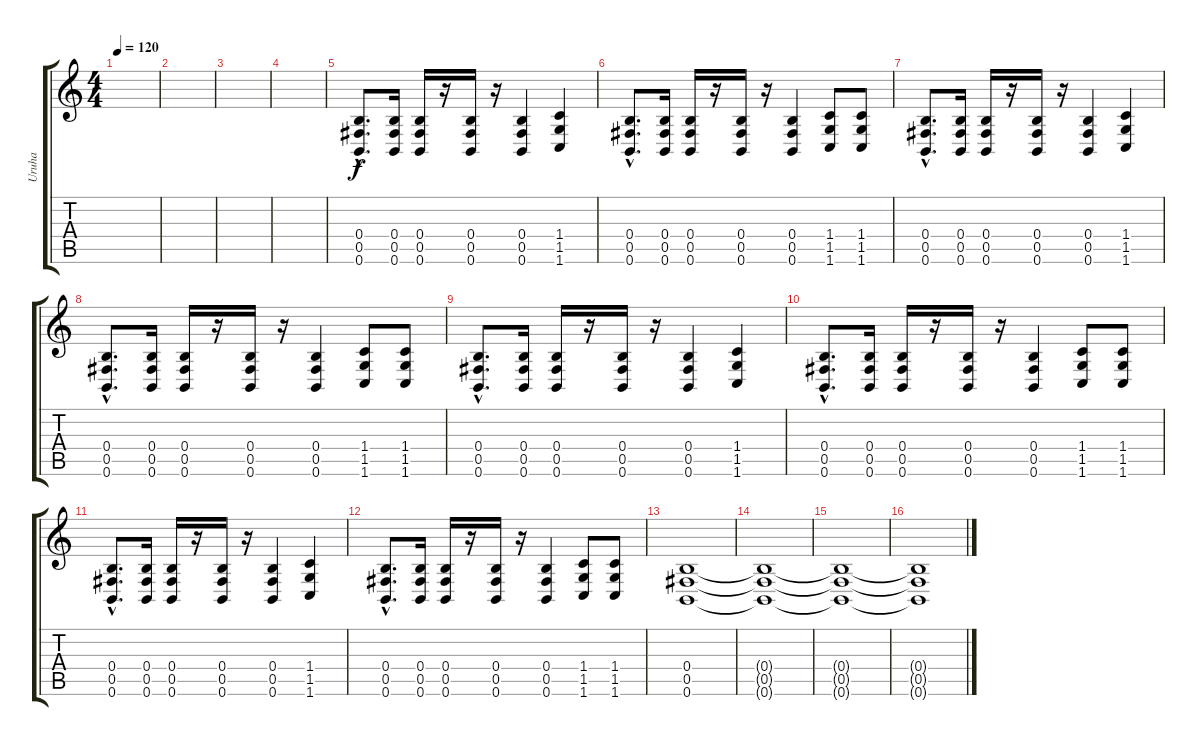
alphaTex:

\track ("Uruha" "Uruha") {instrument distortionguitar}
\staff {score tabs}
\tuning (Db4 Ab3 E3 B2 Gb2 B1) {hide}
\ts (4 4)
\tempo 120
\clef g2
\ks c
|
|
|
|
(0.4{hac} 0.5{hac} 0.6{hac}).8{d} (0.4 0.5 0.6).16 (0.4 0.5 0.6).16 r.16 (0.4 0.5 0.6).16 r.16 (0.4 0.5 0.6).4 (1.4 1.5 1.6).4 |
(0.4{hac} 0.5{hac} 0.6{hac}).8{d} (0.4 0.5 0.6).16 (0.4 0.5 0.6).16 r.16 (0.4 0.5 0.6).16 r.16 (0.4 0.5 0.6).4 (1.4 1.5 1.6).8 (1.4 1.5 1.6).8 |
(0.4{hac} 0.5{hac} 0.6{hac}).8{d} (0.4 0.5 0.6).16 (0.4 0.5 0.6).16 r.16 (0.4 0.5 0.6).16 r.16 (0.4 0.5 0.6).4 (1.4 1.5 1.6).4 |
(0.4{hac} 0.5{hac} 0.6{hac}).8{d} (0.4 0.5 0.6).16 (0.4 0.5 0.6).16 r.16 (0.4 0.5 0.6).16 r.16 (0.4 0.5 0.6).4 (1.4 1.5 1.6).8 (1.4 1.5 1.6).8 |
(0.4{hac} 0.5{hac} 0.6{hac}).8{d} (0.4 0.5 0.6).16 (0.4 0.5 0.6).16 r.16 (0.4 0.5 0.6).16 r.16 (0.4 0.5 0.6).4 (1.4 1.5 1.6).4 |
(0.4{hac} 0.5{hac} 0.6{hac}).8{d} (0.4 0.5 0.6).16 (0.4 0.5 0.6).16 r.16 (0.4 0.5 0.6).16 r.16 (0.4 0.5 0.6).4 (1.4 1.5 1.6).8 (1.4 1.5 1.6).8 |
(0.4{hac} 0.5{hac} 0.6{hac}).8{d} (0.4 0.5 0.6).16 (0.4 0.5 0.6).16 r.16 (0.4 0.5 0.6).16 r.16 (0.4 0.5 0.6).4 (1.4 1.5 1.6).4 |
(0.4{hac} 0.5{hac} 0.6{hac}).8{d} (0.4 0.5 0.6).16 (0.4 0.5 0.6).16 r.16 (0.4 0.5 0.6).16 r.16 (0.4 0.5 0.6).4 (1.4 1.5 1.6).8 (1.4 1.5 1.6).8 |
(0.4 0.5 0.6).1 |
(0.4{t} 0.5{t} 0.6{t}).1 |
(0.4{t} 0.5{t} 0.6{t}).1 |
(0.4{t} 0.5{t} 0.6{t}).1
